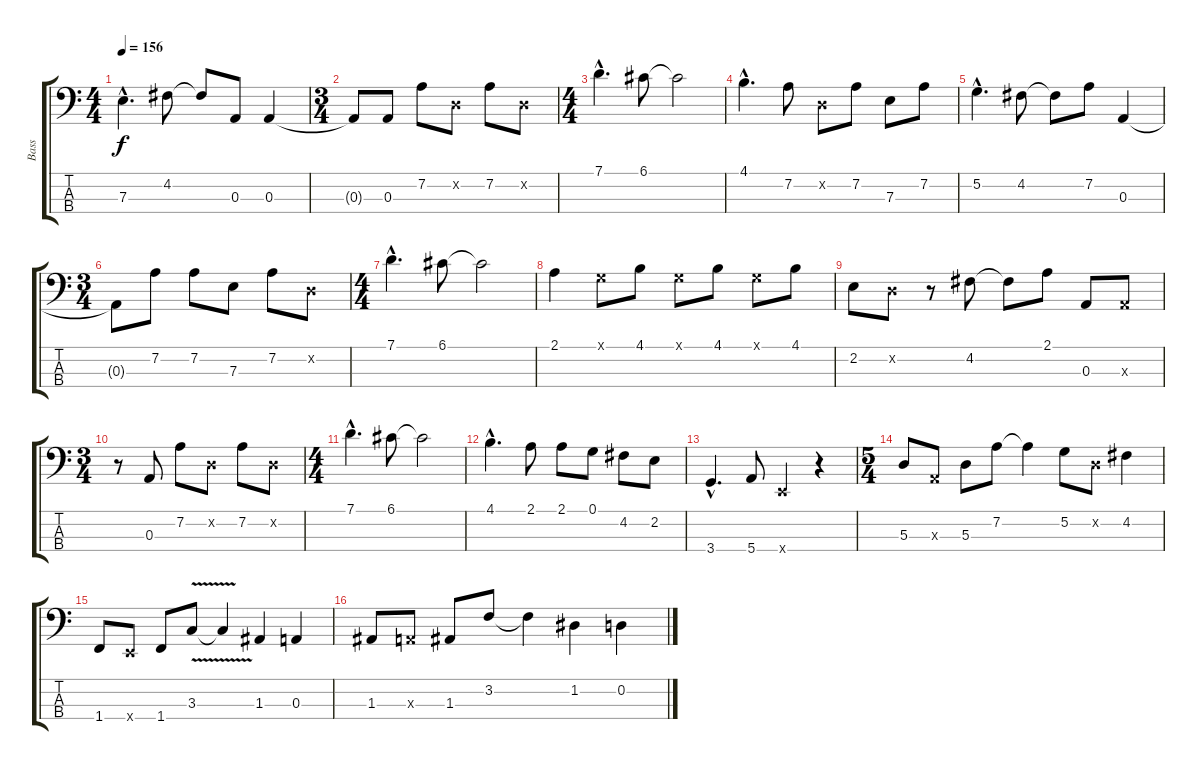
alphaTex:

\track ("Bass" "Bass") {instrument electricbassfinger}
\staff {score tabs}
\tuning (G2 D2 A1 E1) {hide}
\ts (4 4)
\tempo 156
\clef f4
\ks c
7.3{hac}.4{d dy f} 4.2.8 4.2{t}.8 0.3.8 0.3.4 |
\ts (3 4)
0.3{t}.8 0.3.8 7.2.8 0.2{x}.8 7.2.8 0.2{x}.8 |
\ts (4 4)
7.1{hac}.4{d} 6.1.8 6.1{t}.2 |
4.1{hac}.4{d} 7.2.8 0.2{x}.8 7.2.8 7.3.8 7.2.8 |
5.2{hac}.4{d} 4.2.8 4.2{t}.8 7.2.8 0.3.4 |
\ts (3 4)
0.3{t}.8 7.2.8 7.2.8 7.3.8 7.2.8 0.2{x}.8 |
\ts (4 4)
7.1{hac}.4{d} 6.1.8 6.1{t}.2 |
2.1.4 0.1{x}.8 4.1.8 0.1{x}.8 4.1.8 0.1{x}.8 4.1.8 |
2.2.8 0.2{x}.8 r.8 4.2.8 4.2{t}.8 2.1.8 0.3.8 0.3{x}.8 |
\ts (3 4)
r.8 0.3.8 7.2.8 0.2{x}.8 7.2.8 0.2{x}.8 |
\ts (4 4)
7.1{hac}.4{d} 6.1.8 6.1{t}.2 |
4.1{hac}.4{d} 2.1.8 2.1.8 0.1.8 4.2.8 2.2.8 |
3.4{hac}.4{d} 5.4.8 0.4{x}.4 r.4 |
\ts (5 4)
5.3.8 0.3{x}.8 5.3.8 7.2.8 7.2{t}.4 5.2.8 0.2{x}.8 4.2.4 |
1.4.8 0.4{x}.8 1.4.8 3.3{v}.8 3.3{t}.4 1.3.4 0.3.4 |
1.3.8 0.3{x}.8 1.3.8 3.2.8 3.2{t}.4 1.2.4 0.2.4
